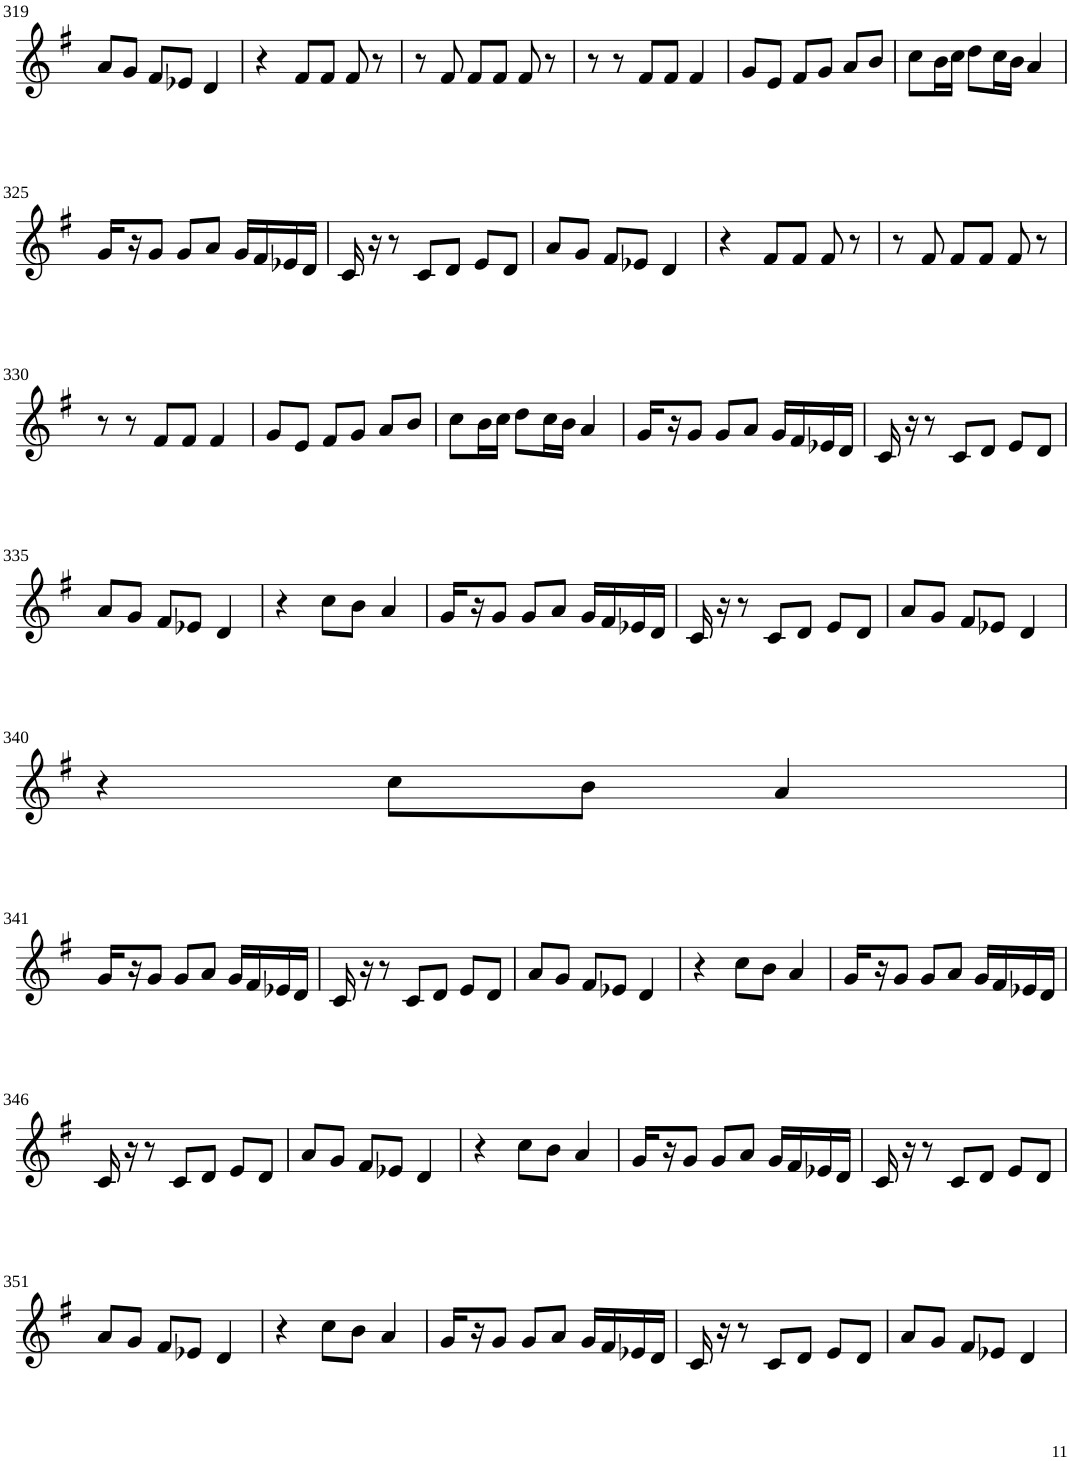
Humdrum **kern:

**kern
*part1
*staff1
*I"Violin
!!LO:PB:g=z
*clefG2
*k[f#]
*G:
*M3/4
=319
8a/L
8g/J
8f#/L
8e-X/J
4d/
=320
4r
8f#/L
8f#/J
8f#/
8r
=321
8r
8f#/
8f#/L
8f#/J
8f#/
8r
=322
8r
8r
8f#/L
8f#/J
4f#/
=323
8g/L
8e/J
8f#/L
8g/J
8a/L
8b/J
=324
8cc\L
16b\L
16cc\JJ
8dd\L
16cc\L
16b\JJ
4a/
!!LO:LB:g=z
=325
16g/LL
16r
8g/J
8g/L
8a/J
16g/LL
16f#/
16e-X/
16d/JJ
=326
16c/
16r
8r
8c/L
8d/J
8e/L
8d/J
=327
8a/L
8g/J
8f#/L
8e-X/J
4d/
=328
4r
8f#/L
8f#/J
8f#/
8r
=329
8r
8f#/
8f#/L
8f#/J
8f#/
8r
!!LO:LB:g=z
=330
8r
8r
8f#/L
8f#/J
4f#/
=331
8g/L
8e/J
8f#/L
8g/J
8a/L
8b/J
=332
8cc\L
16b\L
16cc\JJ
8dd\L
16cc\L
16b\JJ
4a/
=333
16g/LL
16r
8g/J
8g/L
8a/J
16g/LL
16f#/
16e-X/
16d/JJ
=334
16c/
16r
8r
8c/L
8d/J
8e/L
8d/J
!!LO:LB:g=z
=335
8a/L
8g/J
8f#/L
8e-X/J
4d/
=336
4r
8cc\L
8b\J
4a/
=337
16g/LL
16r
8g/J
8g/L
8a/J
16g/LL
16f#/
16e-X/
16d/JJ
=338
16c/
16r
8r
8c/L
8d/J
8e/L
8d/J
=339
8a/L
8g/J
8f#/L
8e-X/J
4d/
!!LO:LB:g=z
=340
4r
8cc\L
8b\J
4a/
!!LO:LB:g=z
=341
16g/LL
16r
8g/J
8g/L
8a/J
16g/LL
16f#/
16e-X/
16d/JJ
=342
16c/
16r
8r
8c/L
8d/J
8e/L
8d/J
=343
8a/L
8g/J
8f#/L
8e-X/J
4d/
=344
4r
8cc\L
8b\J
4a/
=345
16g/LL
16r
8g/J
8g/L
8a/J
16g/LL
16f#/
16e-X/
16d/JJ
!!LO:LB:g=z
=346
16c/
16r
8r
8c/L
8d/J
8e/L
8d/J
=347
8a/L
8g/J
8f#/L
8e-X/J
4d/
=348
4r
8cc\L
8b\J
4a/
=349
16g/LL
16r
8g/J
8g/L
8a/J
16g/LL
16f#/
16e-X/
16d/JJ
=350
16c/
16r
8r
8c/L
8d/J
8e/L
8d/J
!!LO:LB:g=z
=351
8a/L
8g/J
8f#/L
8e-X/J
4d/
=352
4r
8cc\L
8b\J
4a/
=353
16g/LL
16r
8g/J
8g/L
8a/J
16g/LL
16f#/
16e-X/
16d/JJ
=354
16c/
16r
8r
8c/L
8d/J
8e/L
8d/J
=355
8a/L
8g/J
8f#/L
8e-X/J
4d/
=
*-
